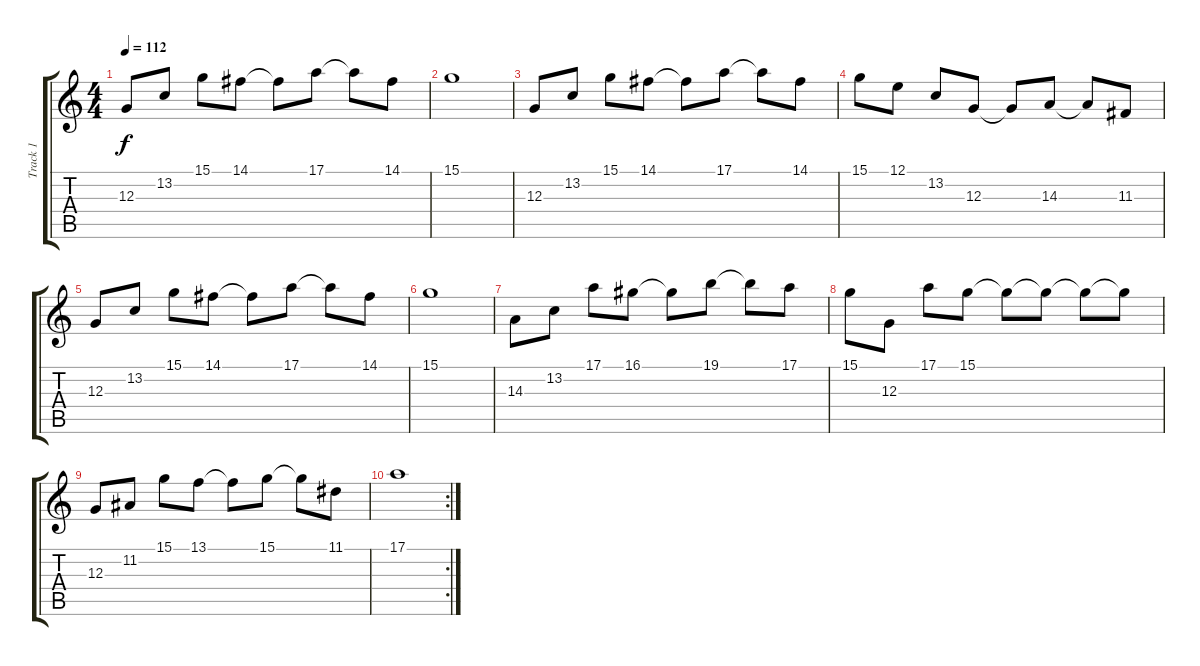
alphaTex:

\track ("Track 1" "Track 1") {instrument lead5charang}
\staff {score tabs}
\tuning (E4 B3 G3 D3 A2 E2) {hide}
\ts (4 4)
\tempo 112
\clef g2
\ks c
12.3.8{dy f} 13.2.8 15.1.8 14.1.8 14.1{t}.8 17.1.8 17.1{t}.8 14.1.8 |
15.1.1 |
12.3.8 13.2.8 15.1.8 14.1.8 14.1{t}.8 17.1.8 17.1{t}.8 14.1.8 |
15.1.8 12.1.8 13.2.8 12.3.8 12.3{t}.8 14.3.8 14.3{t}.8 11.3.8 |
12.3.8 13.2.8 15.1.8 14.1.8 14.1{t}.8 17.1.8 17.1{t}.8 14.1.8 |
15.1.1 |
14.3.8 13.2.8 17.1.8 16.1.8 16.1{t}.8 19.1.8 19.1{t}.8 17.1.8 |
15.1.8 12.3.8 17.1.8 15.1.8 15.1{t}.8 15.1{t}.8 15.1{t}.8 15.1{t}.8 |
12.3.8 11.2.8 15.1.8 13.1.8 13.1{t}.8 15.1.8 15.1{t}.8 11.1.8 |
\rc 2
17.1.1
